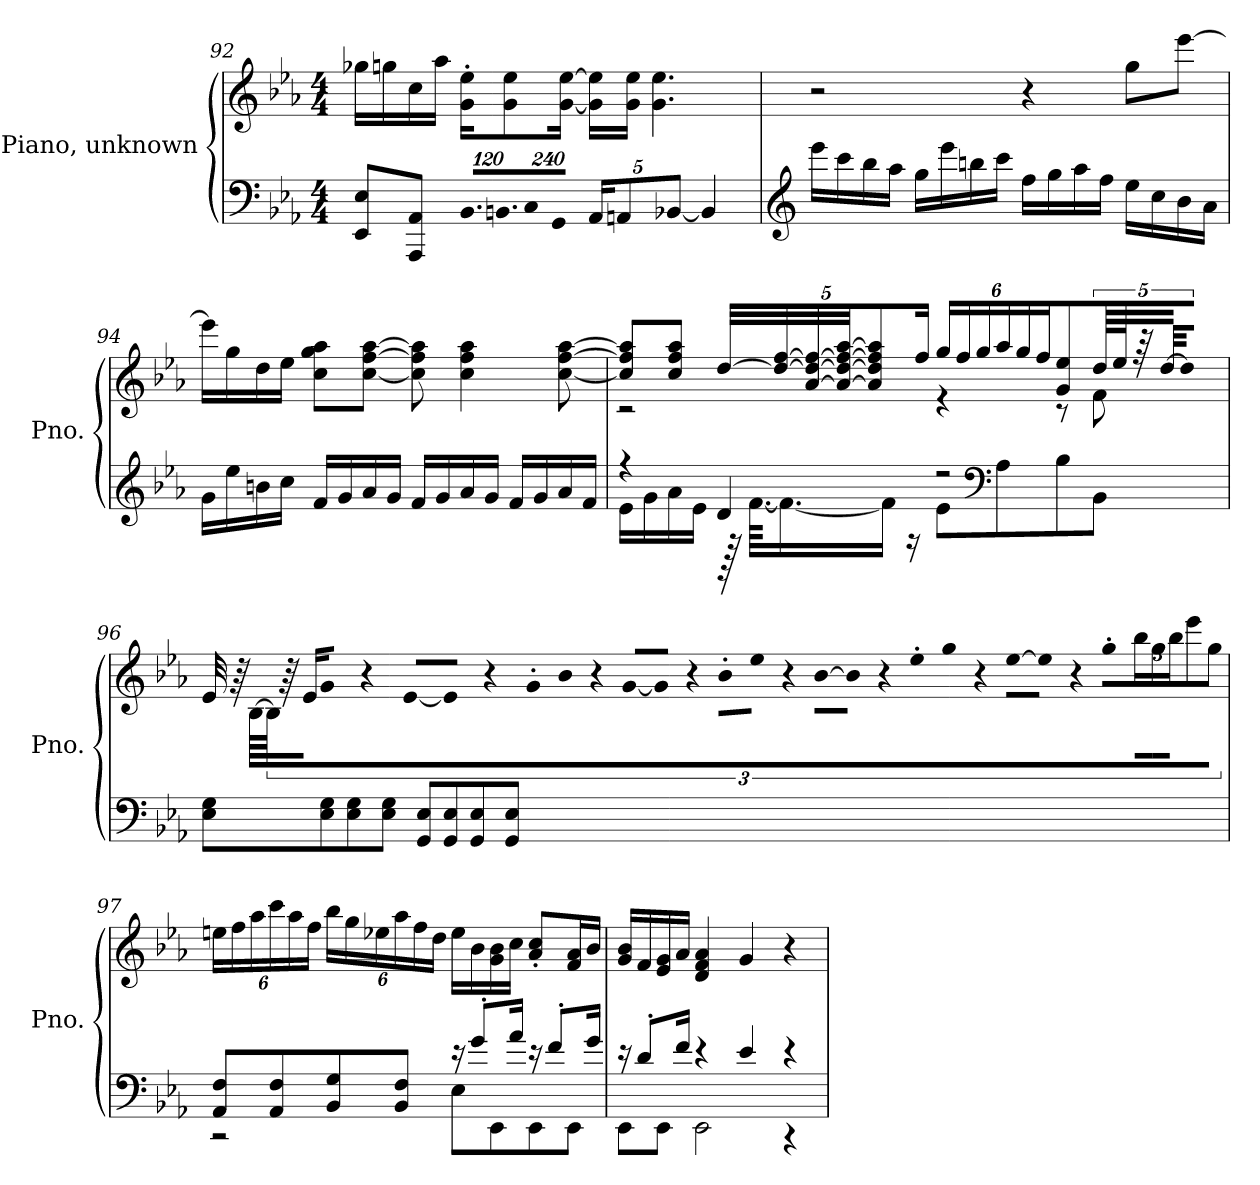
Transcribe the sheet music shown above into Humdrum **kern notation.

**kern	**kern
*part1	*part1
*staff2	*staff1
*I"Piano, unknown	*
*I'Pno.	*
*clefF4	*clefG2
*k[b-e-a-]	*k[b-e-a-]
*M4/4	*M4/4
=92	=92
8EE-/ 8E-/L	16gg-X\LL
.	16ggn\
8AAA-/ 8AA-/J	16cc\
.	16aa-\JJ
*Xbrackettup	*
!LO:N:vis=32.	!
1920%103BB-/LLL	16g\' 16ee-\'KL
!LO:N:vis=32.	!
1920%103BBn/J	.
.	8g\ 8ee-\
!LO:N:vis=16	!
1920%137C/	.
!LO:N:vis=16	!
1920%137GG/JJ	.
.	[16g\ [16ee-\Jk
20AA-/KL	16g\] 16ee-\]LL
10AAn/	.
.	16g\ 16ee-\JJ
.	4.g\ 4.ee-\
[10BB-X/J	.
4BB-/]	.
!!LO:LB:g=z
=93	=93
*clefG2	*
16eee-\LL	2r
16ccc\	.
16bb-\	.
16aa-\JJ	.
16gg\LL	.
16eee-\	.
16bbn\	.
16ccc\JJ	.
16ff\LL	4r
16gg\	.
16aa-\	.
16ff\JJ	.
16ee-\LL	8gg\L
16cc\	.
16b-\	[8eee-\J
16a-\JJ	.
=94	=94
16g\LL	16eee-\LL]
16ee-\	16gg\
16bn\	16dd\
16cc\JJ	16ee-\JJ
16f/LL	8cc\ 8gg\ 8aa-\L
16g/	.
16a-/	[8cc\ [8ff\ [8aa-\J
16g/JJ	.
16f/LL	8cc\] 8ff\] 8aa-\]
16g/	.
16a-/	4cc\ 4ff\ 4aa-\
16g/JJ	.
16f/LL	.
16g/	.
16a-/	[8cc\ [8ff\ [8aa-\
16f/JJ	.
!!LO:LB:g=z
=95	=95
*^	*^
4r	16e-\LL	8cc/] 8ff/] 8aa-/]L	2r
.	16g\	.	.
.	16a-\	8cc/ 8ff/ 8aa-/J	.
.	16e-\JJ	.	.
*	*	*Xbrackettup	*
4d/	128r	[40dd/LLL	.
.	[64.f\KKLL	.	.
.	.	40dd/_ [40ff/	.
.	16.f\_	.	.
.	.	[40a-/ 40dd/_ 40ff/_	.
.	.	40a-/_ 40dd/_ 40ff/_ [40aa-/JJ	.
.	.	10a-/] 10dd/] 10ff/] 10aa-/]	.
.	16f\JJ]	.	.
.	16r	.	.
.	.	20ff/Jk	.
2r	8e-\L	24gg/LL	4r
.	.	24ff/	.
.	.	24gg/	.
*clefF4	*	*	*
.	8A-\	24aa-/	.
.	.	24gg/	.
.	.	24ff/J	.
.	8B-\	8g/ 8ee-/	8r
*	*	*brackettup	*
.	8BB-\J	80dd/LLL	8f\
.	.	80ee-/JJJJ	.
.	.	80r	.
.	.	[40dd/KLL	.
.	.	16dd/JJ]	.
*v	*v	*	*
*	*v	*v
!!LO:LB:g=z
=96	=96
8E-\ 8G\L	32e-/
.	64r
.	[64B-/LLLL
.	96B-/JJJJ]
.	96r
.	24e-/LL
8E-\ 8G\	32g/JJk
.	64r
.	[64e-/LLLL
.	64e-/JJJJ]
.	64r
.	32g'/
8E-\ 8G\	32b-\
.	64r
.	[64g/LLLL
.	64g/JJJJ]
.	64r
.	32b-'\LLL
8E-\ 8G\J	32ee-\JJJ
.	64r
.	[64b-\LLLL
.	64b-\JJJJ]
.	64r
.	32ee-'\
8GG/ 8E-/L	32gg\
.	64r
.	[64ee-\LLLL
.	64ee-\JJJJ]
.	64r
.	32gg'\KLL
*	*Xbrackettup
8GG/ 8E-/	24bb-\
.	24gg\
.	24bb-\J
8GG/ 8E-/	8eee-\
8GG/ 8E-/J	8gg\J
!!LO:LB:g=z
=97	=97
*^	*
8AA-/ 8F/L	2r	24een\LL
.	.	24ff\
.	.	24aa-\
8AA-/ 8F/	.	24ccc\
.	.	24aa-\
.	.	24ff\JJ
8BB-/ 8G/	.	24bb-\LL
.	.	24gg\
.	.	24ee-X\
8BB-/ 8F/J	.	24aa-\
.	.	24ff\
.	.	24dd\JJ
16r	8E-\L	16ee-\LL
8g'/L	.	16b-\
.	8EE-\	16g\ 16b-\
16a-/Jk	.	16cc\JJ
16r	8EE-\	8a-/' 8cc/'L
8f'/L	.	.
.	8EE-\J	16f/ 16a-/L
16g/Jk	.	16b-/JJ
=98	=98	=98
16r	8EE-\L	16g/ 16b-/LL
8d'/L	.	16f/
.	8EE-\J	16e-/ 16g/
16f/Jk	.	16a-/JJ
4r	2EE-\	4d/ 4f/ 4a-/
4e-/	.	4g/
4r	4r	4r
*v	*v	*
=	=
*-	*-
